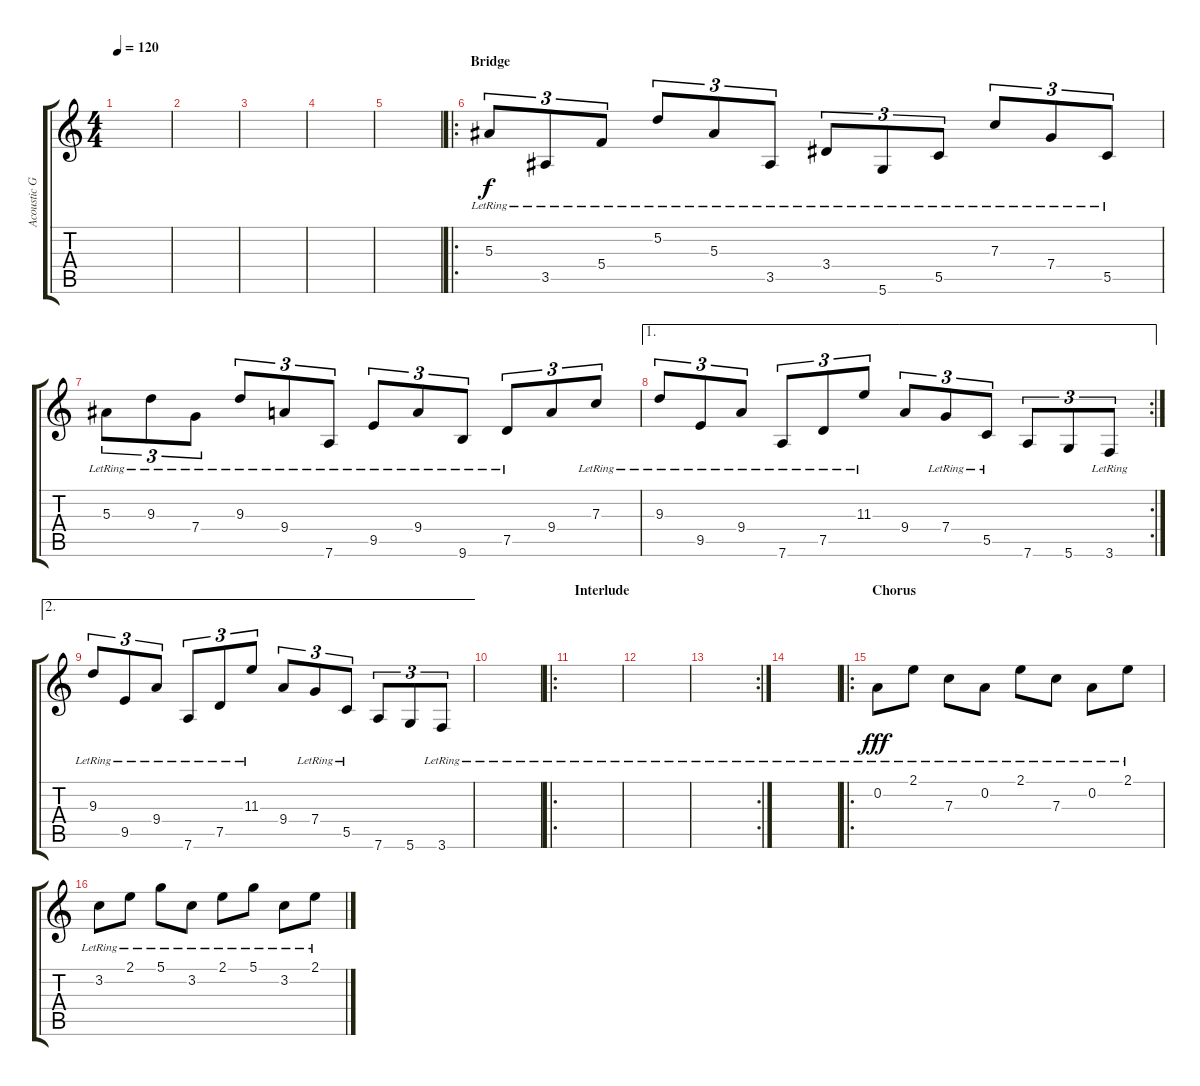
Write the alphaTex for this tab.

\track ("Acoustic Guitar 2" "Acoustic G") {instrument acousticguitarsteel}
\staff {score tabs}
\tuning (D4 A3 F3 C3 G2 D2) {hide}
\ts (4 4)
\tempo 120
\clef g2
\ks c
|
|
|
|
|
\ro
\section ("" "Bridge")
5.3{lr}.8{tu (3 2)} 3.5{lr}.8{tu (3 2)} 5.4{lr}.8{tu (3 2)} 5.2{lr}.8{tu (3 2)} 5.3{lr}.8{tu (3 2)} 3.5{lr}.8{tu (3 2)} 3.4{lr}.8{tu (3 2)} 5.6{lr}.8{tu (3 2)} 5.5{lr}.8{tu (3 2)} 7.3{lr}.8{tu (3 2)} 7.4{lr}.8{tu (3 2)} 5.5{lr}.8{tu (3 2)} |
5.3{lr}.8{tu (3 2)} 9.3{lr}.8{tu (3 2)} 7.4{lr}.8{tu (3 2)} 9.3{lr}.8{tu (3 2)} 9.4{lr}.8{tu (3 2)} 7.6{lr}.8{tu (3 2)} 9.5{lr}.8{tu (3 2)} 9.4{lr}.8{tu (3 2)} 9.6{lr}.8{tu (3 2)} 7.5{lr}.8{tu (3 2)} 9.4.8{tu (3 2)} 7.3{lr}.8{tu (3 2)} |
\ae 1
\rc 2
9.3{lr}.8{tu (3 2)} 9.5{lr}.8{tu (3 2)} 9.4{lr}.8{tu (3 2)} 7.6{lr}.8{tu (3 2)} 7.5{lr}.8{tu (3 2)} 11.3{lr}.8{tu (3 2)} 9.4.8{tu (3 2)} 7.4{lr}.8{tu (3 2)} 5.5{lr}.8{tu (3 2)} 7.6.8{tu (3 2)} 5.6.8{tu (3 2)} 3.6{lr}.8{tu (3 2)} |
\ae 2
9.3{lr}.8{tu (3 2)} 9.5{lr}.8{tu (3 2)} 9.4{lr}.8{tu (3 2)} 7.6{lr}.8{tu (3 2)} 7.5{lr}.8{tu (3 2)} 11.3{lr}.8{tu (3 2)} 9.4.8{tu (3 2)} 7.4{lr}.8{tu (3 2)} 5.5{lr}.8{tu (3 2)} 7.6.8{tu (3 2)} 5.6.8{tu (3 2)} 3.6{lr}.8{tu (3 2)} |
|
\ro
\section ("" "Interlude")
|
|
\rc 2
|
|
\ro
\section ("" "Chorus")
0.2{lr}.8{dy fff} 2.1{lr}.8 7.3{lr}.8 0.2{lr}.8 2.1{lr}.8 7.3{lr}.8 0.2{lr}.8 2.1{lr}.8 |
3.2{lr}.8 2.1{lr}.8 5.1{lr}.8 3.2{lr}.8 2.1{lr}.8 5.1{lr}.8 3.2{lr}.8 2.1{lr}.8
